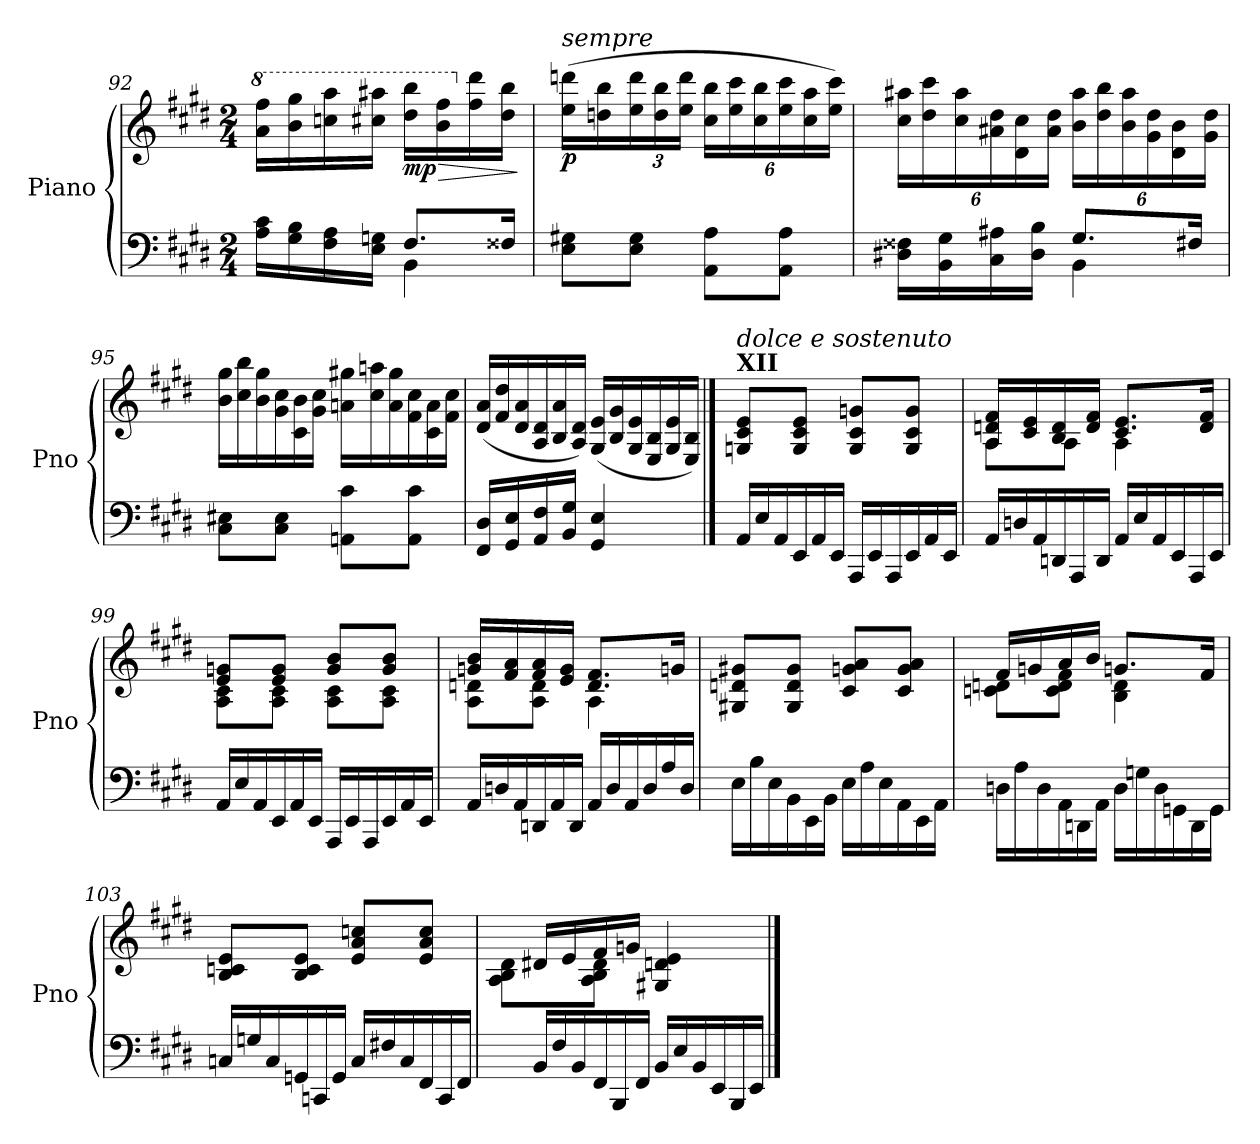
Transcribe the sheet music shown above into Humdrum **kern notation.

**kern	**kern	**dynam
*part1	*part1	*part1
*staff2	*staff1	*staff1/2
*I"Piano	*	*
*I'Pno	*	*
*clefF4	*clefG2	*
*k[f#c#g#d#]	*k[f#c#g#d#]	*
*M2/4	*M2/4	*
=92	=92	=92
*^	*	*
*	*	*8va	*
16A\ 16c#\LL	4ryy	16aa\ 16fff#\LL	.
16G#\ 16B\	.	16bb\ 16ggg#\	.
16F#\ 16A\	.	16cccn\ 16aaa\	.
16E\ 16Gn\JJ	.	16ccc#X\ 16aaa#X\JJ	.
!	!	!	!LO:HP:b
!	!	!	!LO:DY:n=1:b
8.F#/L	4BB\	16ddd#\ 16bbb\LL	> mp
.	.	16bb\ 16fff#\	.
*	*	*X8va	*
.	.	16ff#\ 16ddd#\	.
16F##X/Jk	.	16dd#\ 16bb\JJ	.
*v	*v	*	*
.	.	]
=93	=93	=93
!	!LO:TX:a:i:t=sempre	!
!	!	!LO:DY:b
8E\ 8G#X\L	(16ee\ 16dddn\LL	p
.	16ddn\ 16bb\	.
*	*Xbrackettup	*
8E\ 8G#\J	24ee\ 24ddd\	.
.	24dd\ 24bb\	.
.	24ee\ 24ddd\JJ	.
8AA\ 8A\L	24cc#\ 24bb\LL	.
.	24ee\ 24ccc#\	.
.	24cc#\ 24bb\	.
8AA\ 8A\J	24ee\ 24ccc#\	.
.	24cc#\ 24aa\	.
.	24ee\ 24ccc#\JJ)	.
=94	=94	=94
*^	*	*
16D#X\ 16F##X\LL	4ryy	24cc#\ 24aa#X\LL	.
.	.	24dd#\ 24ccc#\	.
16BB\ 16G#\	.	.	.
.	.	24cc#\ 24aa#\	.
16C#\ 16A#X\	.	24a#X\ 24dd#\	.
.	.	24d#\ 24cc#\	.
16D#\ 16B\JJ	.	.	.
.	.	24a#\ 24dd#\JJ	.
8.G#/L	4BB\	24b\ 24aa#\LL	.
.	.	24dd#\ 24bb\	.
.	.	24b\ 24aa#\	.
.	.	24g#\ 24dd#\	.
.	.	24d#\ 24b\	.
16F#X/Jk	.	.	.
.	.	24g#\ 24dd#\JJ	.
*v	*v	*	*
!!LO:LB:g=z
=95	=95	=95
*	*Xtuplet	*
8C#\ 8E#X\L	24b\ 24gg#\LL	.
.	24cc#\ 24bb\	.
.	24b\ 24gg#\	.
8C#\ 8E#\J	24g#\ 24cc#\	.
.	24c#\ 24b\	.
.	24g#\ 24cc#\JJ	.
8AAn\ 8c#\L	24an\ 24gg#X\LL	.
.	24cc#\ 24aan\	.
.	24a\ 24gg#\	.
8AA\ 8c#\J	24f#\ 24cc#\	.
.	24c#\ 24a\	.
.	24f#\ 24cc#\JJ	.
=96	=96	=96
16FF#/ 16D#/LL	(24d#/ 24a/LL	.
.	24f#/ 24dd#/	.
16GG#/ 16E/	.	.
.	24d#/ 24a/	.
16AA/ 16F#/	24A/ 24d#/	.
.	24B/ 24a/	.
16BB/ 16G#/JJ	.	.
.	24A/ 24d#/JJ)	.
4GG#/ 4E/	(24G#/ 24e/LL	.
.	24B/ 24g#/	.
.	24G#/ 24e/	.
.	24E/ 24B/	.
.	24G#/ 24e/	.
.	24E/ 24B/JJ)	.
==97	==97	==97
*Xtuplet	*	*
!	!LO:TX:a:B:t=XII	!
!	!LO:TX:a:i:t=dolce e sostenuto	!
24AA/LL	8Gn/ 8c#/ 8e/L	.
24E/	.	.
24AA/	.	.
24EE/	8G/ 8c#/ 8e/J	.
24AA/	.	.
24EE/JJ	.	.
24AAA/LL	8G/ 8c#/ 8gn/L	.
24EE/	.	.
24AAA/	.	.
24EE/	8G/ 8c#/ 8g/J	.
24AA/	.	.
24EE/JJ	.	.
!!LO:PB:g=z
=98	=98	=98
*	*^	*
24AA/LL	16A/ 16dn/ 16f#/LL	8A\L	.
24Dn/	.	.	.
.	16c#/ 16e/	.	.
24AA/	.	.	.
24DDn/	16B/ 16d/	8A\J	.
24AAA/	.	.	.
.	16d/ 16f#/JJ	.	.
24DD/JJ	.	.	.
24AA/LL	8.c#/ 8.e/L	4A\	.
24E/	.	.	.
24AA/	.	.	.
24EE/	.	.	.
24AAA/	.	.	.
.	16d/ 16f#/Jk	.	.
24EE/JJ	.	.	.
=99	=99	=99	=99
24AA/LL	8e/ 8gn/L	8A\ 8c#\L	.
24E/	.	.	.
24AA/	.	.	.
24EE/	8e/ 8g/J	8A\ 8c#\J	.
24AA/	.	.	.
24EE/JJ	.	.	.
24AAA/LL	8g/ 8b/L	8A\ 8c#\L	.
24EE/	.	.	.
24AAA/	.	.	.
24EE/	8g/ 8b/J	8A\ 8c#\J	.
24AA/	.	.	.
24EE/JJ	.	.	.
=100	=100	=100	=100
24AA/LL	16gn/ 16b/LL	8A\ 8dn\L	.
24Dn/	.	.	.
.	16f#/ 16a/	.	.
24AA/	.	.	.
24DDn/	16f#/ 16a/	8A\ 8d\J	.
24AA/	.	.	.
.	16e/ 16g/JJ	.	.
24DD/JJ	.	.	.
24AA/LL	8.d/ 8.f#/L	4A\ 4d\yy	.
24D/	.	.	.
24AA/	.	.	.
24D/	.	.	.
24A/	.	.	.
.	16gn/Jk	.	.
24D/JJ	.	.	.
*	*v	*v	*
=101	=101	=101
24E\LL	8G#X/ 8dn/ 8g#X/L	.
24B\	.	.
24E\	.	.
24BB\	8G#/ 8d/ 8g#/J	.
24EE\	.	.
24BB\JJ	.	.
24E\LL	8c#/ 8gn/ 8a/L	.
24A\	.	.
24E\	.	.
24AA\	8c#/ 8g/ 8a/J	.
24EE\	.	.
24AA\JJ	.	.
!!LO:LB:g=z
=102	=102	=102
*	*^	*
24Dn\LL	16f#/LL	8cn\ 8dn\L	.
24A\	.	.	.
.	16gn/	.	.
24D\	.	.	.
24AA\	16a/	8c\ 8d\ 8f#\J	.
24DDn\	.	.	.
.	16b/JJ	.	.
24AA\JJ	.	.	.
24D\LL	8.gn/L	4B\ 4d\ 4g\yy	.
24Gn\	.	.	.
24D\	.	.	.
24GGn\	.	.	.
24DD\	.	.	.
.	16f#/Jk	.	.
24GG\JJ	.	.	.
*	*v	*v	*
=103	=103	=103
24Cn/LL	8B/ 8cn/ 8e/L	.
24Gn/	.	.
24C/	.	.
24GGn/	8B/ 8c/ 8e/J	.
24CCn/	.	.
24GG/JJ	.	.
24C/LL	8e/ 8a/ 8ccn/L	.
24F#X/	.	.
24C/	.	.
24FF#/	8e/ 8a/ 8cc/J	.
24CC/	.	.
24FF#/JJ	.	.
=104	=104	=104
*	*^	*
24BB/LL	16d#X/LL	8A\ 8B\ 8d#\L	.
24F#/	.	.	.
.	16e/	.	.
24BB/	.	.	.
24FF#/	16f#/	8A\ 8B\ 8d#\J	.
24BBB/	.	.	.
.	16gn/JJ	.	.
24FF#/JJ	.	.	.
24BB/LL	4G#X/ 4dn/ 4e/	4ryy	.
24E/	.	.	.
24BB/	.	.	.
24EE/	.	.	.
24BBB/	.	.	.
24EE/JJ	.	.	.
*	*v	*v	*
==	==	==
*-	*-	*-
